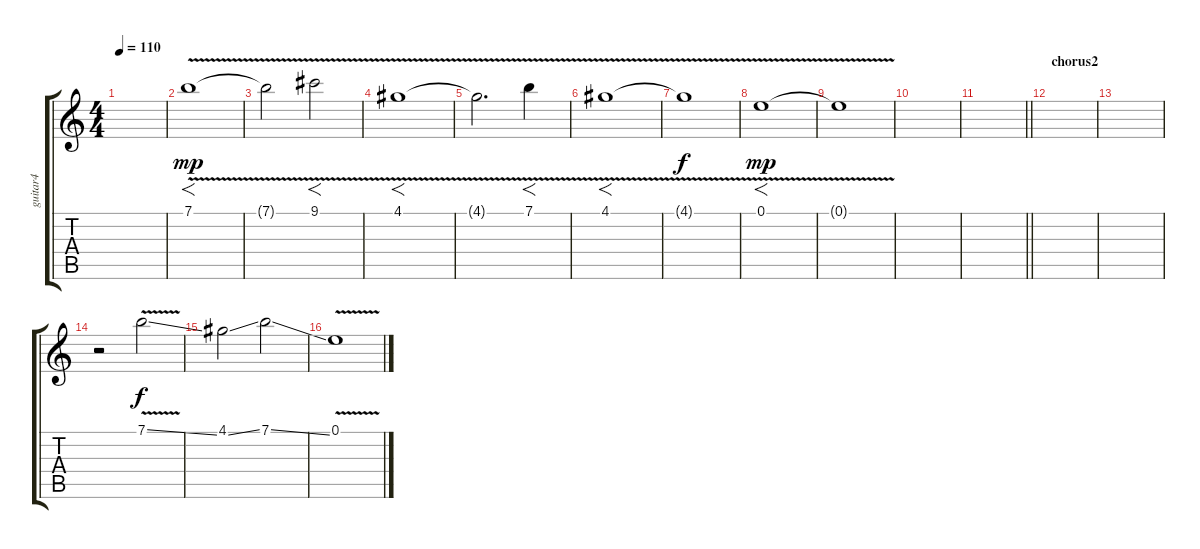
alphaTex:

\track ("guitar4" "guitar4") {instrument distortionguitar}
\staff {score tabs}
\tuning (E4 B3 G3 D3 A2 E2) {hide}
\ts (4 4)
\tempo 110
\clef g2
\ks c
|
7.1{v}.1{f dy mp} |
7.1{t}.2 9.1{v}.2{f} |
4.1{v}.1{f} |
4.1{t}.2{d} 7.1{v}.4{f} |
4.1{v}.1{f} |
4.1{t}.1{dy f} |
0.1{v}.1{f dy mp} |
0.1{t}.1 |
|
\barLineRight lightlight
|
\section ("" "chorus2")
|
|
r.2 7.1{v ss}.2{dy f} |
4.1{ss}.2 7.1{ss}.2 |
0.1{v}.1
